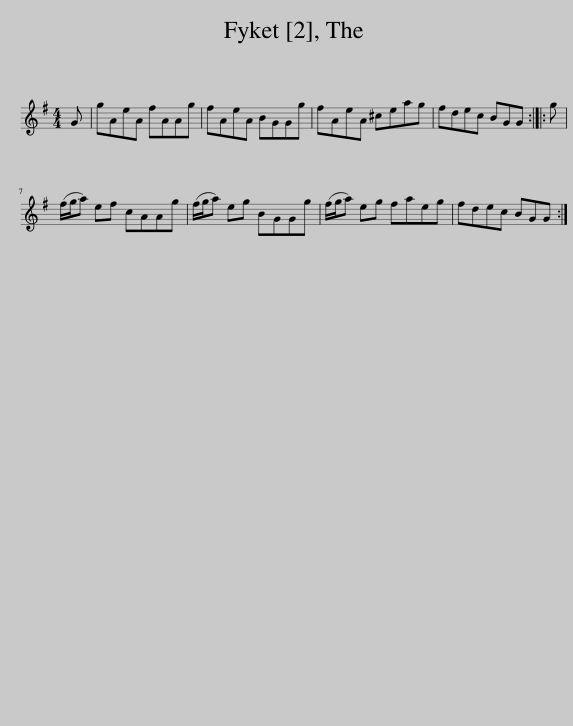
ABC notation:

X:1
L:1/8
M:4/4
I:linebreak $
K:G
V:1 treble
V:1
 G | gAeA fAAg | fAeA BGGg | fAeA ^ceag | fdec BGG :: %5
 g |$ (f/g/a) ef cAAg | (f/g/a) eg BGGg | (f/g/a) eg faeg | fdec BGG :| %10
